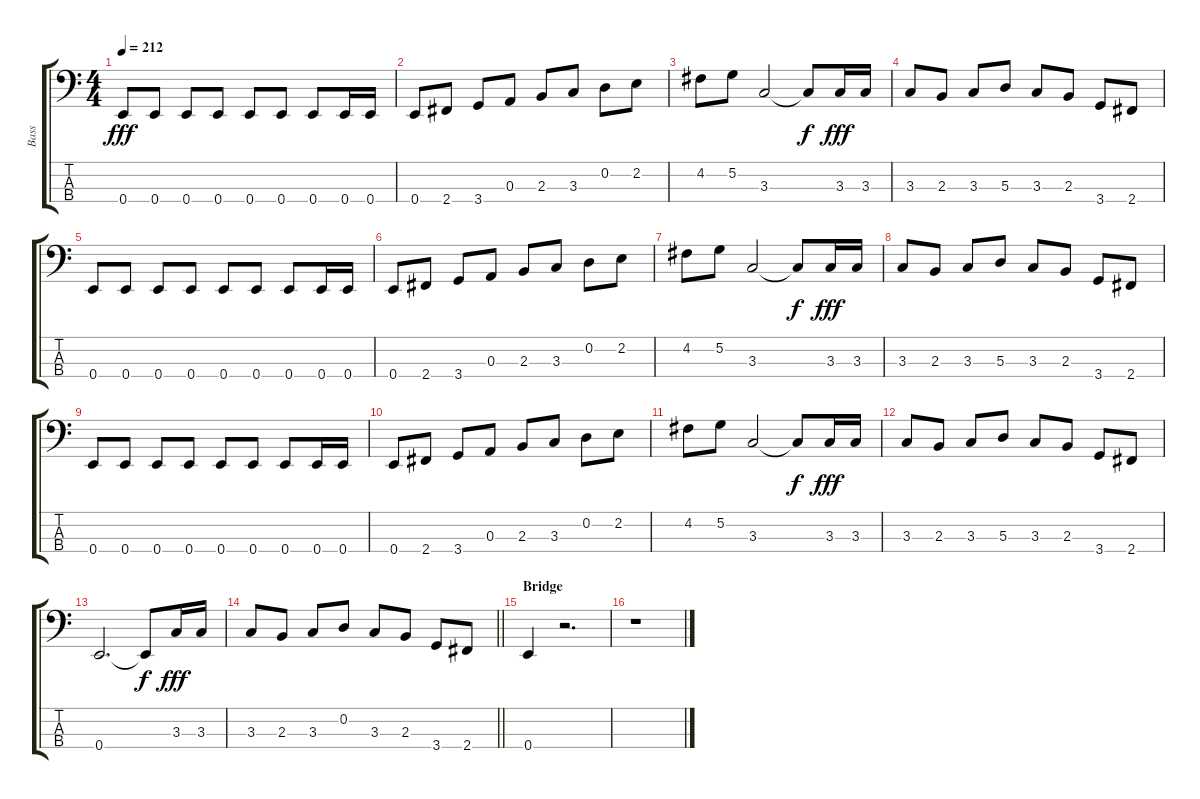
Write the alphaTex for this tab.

\track ("Bass" "Bass") {instrument electricbassfinger}
\staff {score tabs}
\tuning (G2 D2 A1 E1) {hide}
\ts (4 4)
\tempo 212
\clef f4
\ks c
0.4.8{dy fff} 0.4.8 0.4.8 0.4.8 0.4.8 0.4.8 0.4.8 0.4.16 0.4.16 |
0.4.8 2.4.8 3.4.8 0.3.8 2.3.8 3.3.8 0.2.8 2.2.8 |
4.2.8 5.2.8 3.3.2 3.3{t}.8{dy f} 3.3.16{dy fff} 3.3.16 |
3.3.8 2.3.8 3.3.8 5.3.8 3.3.8 2.3.8 3.4.8 2.4.8 |
0.4.8 0.4.8 0.4.8 0.4.8 0.4.8 0.4.8 0.4.8 0.4.16 0.4.16 |
0.4.8 2.4.8 3.4.8 0.3.8 2.3.8 3.3.8 0.2.8 2.2.8 |
4.2.8 5.2.8 3.3.2 3.3{t}.8{dy f} 3.3.16{dy fff} 3.3.16 |
3.3.8 2.3.8 3.3.8 5.3.8 3.3.8 2.3.8 3.4.8 2.4.8 |
0.4.8 0.4.8 0.4.8 0.4.8 0.4.8 0.4.8 0.4.8 0.4.16 0.4.16 |
0.4.8 2.4.8 3.4.8 0.3.8 2.3.8 3.3.8 0.2.8 2.2.8 |
4.2.8 5.2.8 3.3.2 3.3{t}.8{dy f} 3.3.16{dy fff} 3.3.16 |
3.3.8 2.3.8 3.3.8 5.3.8 3.3.8 2.3.8 3.4.8 2.4.8 |
0.4.2{d} 0.4{t}.8{dy f} 3.3.16{dy fff} 3.3.16 |
\barLineRight lightlight
3.3.8 2.3.8 3.3.8 0.2.8 3.3.8 2.3.8 3.4.8 2.4.8 |
\section ("" "Bridge")
0.4.4 r.2{d} |
r.1
